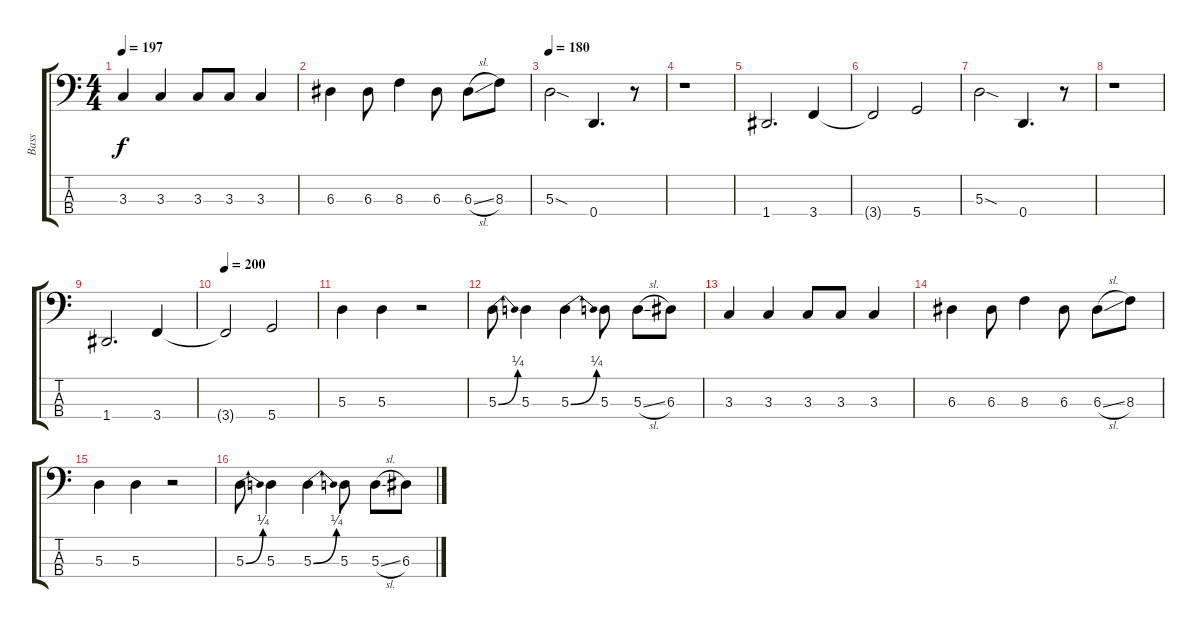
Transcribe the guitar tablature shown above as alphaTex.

\track ("Bass" "Bass") {instrument electricbassfinger}
\staff {score tabs}
\tuning (G2 D2 A1 D1) {hide}
\ts (4 4)
\tempo 197
\clef f4
\ks c
3.3.4{dy f} 3.3.4 3.3.8 3.3.8 3.3.4 |
6.3.4 6.3.8 8.3.4 6.3.8 6.3{sl}.8 8.3.8 |
\tempo 180
5.3{sod}.2 0.4.4{d} r.8 |
r.1 |
1.4.2{d} 3.4.4 |
3.4{t}.2 5.4.2 |
5.3{sod}.2 0.4.4{d} r.8 |
r.1 |
1.4.2{d} 3.4.4 |
\tempo 200
3.4{t}.2 5.4.2 |
5.3.4 5.3.4 r.2 |
5.3{be (bend 0 0 60 1)}.8 5.3.4 5.3{be (bend 0 0 60 1)}.4 5.3.8 5.3{sl}.8 6.3.8 |
3.3.4 3.3.4 3.3.8 3.3.8 3.3.4 |
6.3.4 6.3.8 8.3.4 6.3.8 6.3{sl}.8 8.3.8 |
5.3.4 5.3.4 r.2 |
5.3{be (bend 0 0 60 1)}.8 5.3.4 5.3{be (bend 0 0 60 1)}.4 5.3.8 5.3{sl}.8 6.3.8
